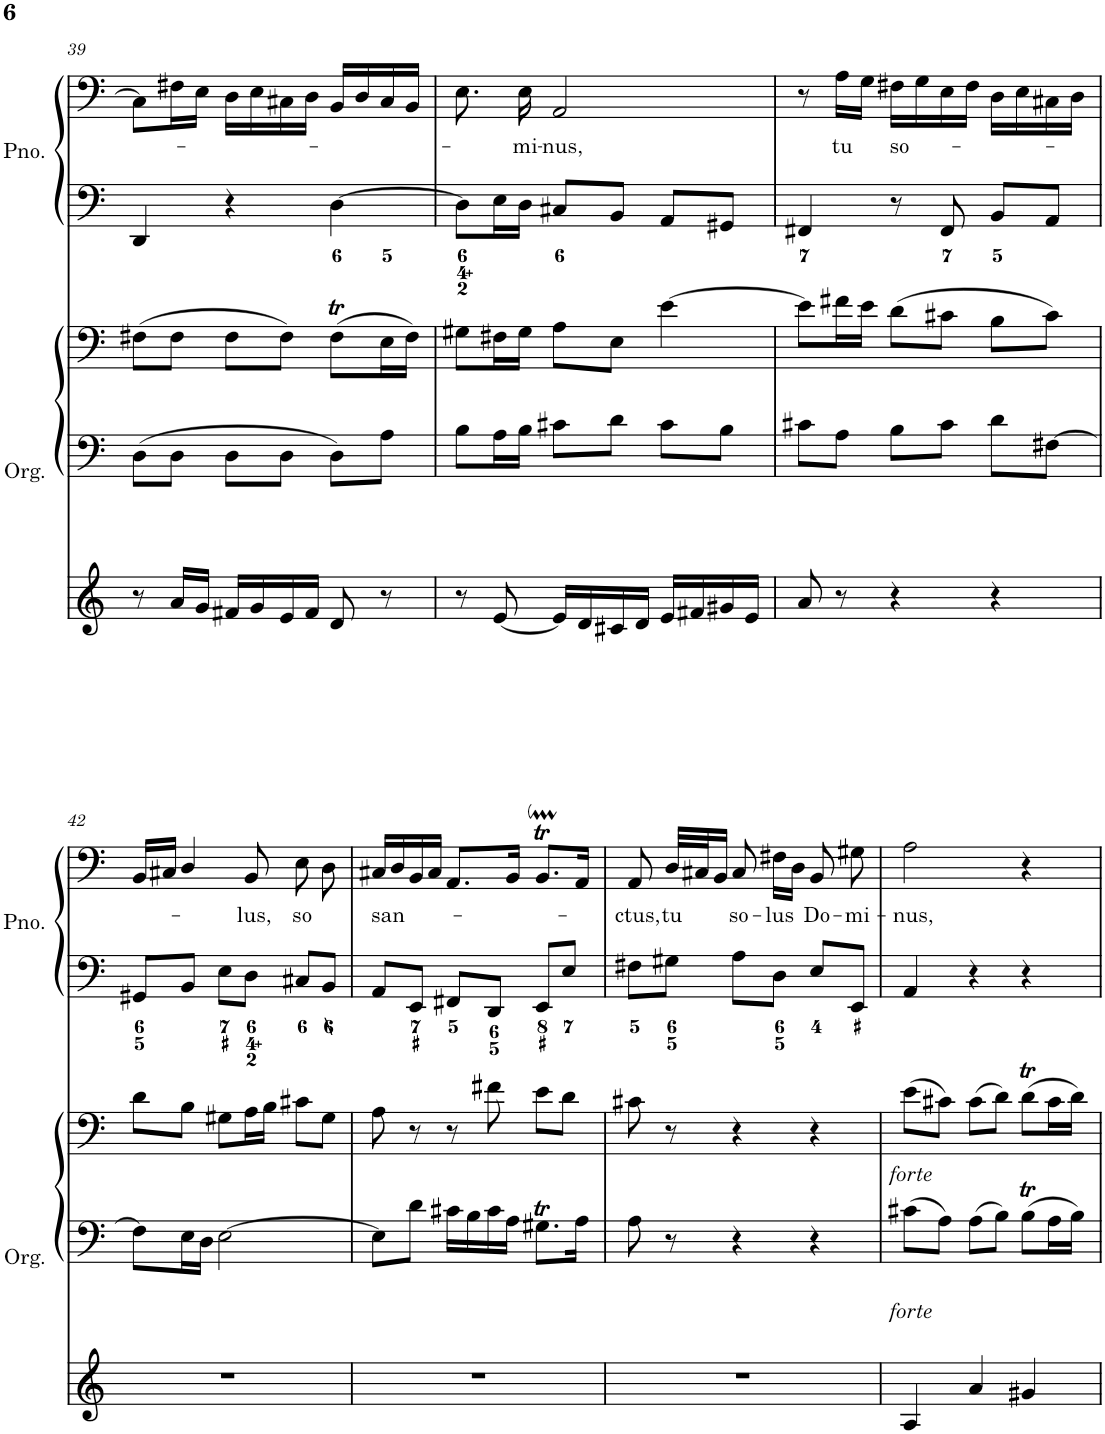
**kern	**kern	**text	**kern	**dynam	**kern	**kern	**text
*part2	*part2	*part2	*part2	*part2	*part1	*part1	*part1
*staff5	*staff4	*staff4	*staff3	*staff3/4/5	*staff2	*staff1	*staff1
*I"Organ	*	*	*	*	*I"Piano	*	*
*I'Org.	*	*	*	*	*I'Pno.	*	*
!!LO:PB:g=z
*clefG2	*clefF4	*	*clefF4	*	*clefF4	*clefF4	*
*k[]	*k[]	*	*k[]	*	*k[]	*k[]	*
*M3/4	*M3/4	*	*M3/4	*	*M3/4	*M3/4	*
=39	=39	=39	=39	=39	=39	=39	=39
8r	8D\L	.	(8F#X\L	.	4DD/	8C#\L]	.
16a'/LL	8D\J	.	8F#\J	.	.	16F#X\L	.
16g'/JJ	.	.	.	.	.	16E\JJ	.
16f#X'/LL	8D\L	.	8F#\L	.	4r	16D\LL	.
16g'/	.	.	.	.	.	16E\	.
16e'/	8D\J	.	8F#\J)	.	.	16C#X\	.
16f#'/JJ	.	.	.	.	.	16D\JJ	.
8d/	8D\L	.	(8F#t\L	.	[4D\	16BB/LL	.
.	.	.	.	.	.	16D/	.
8r	8A\J	.	16E\L	.	.	16C#/	.
.	.	.	16F#\JJ)	.	.	16BB/JJ	.
=40	=40	=40	=40	=40	=40	=40	=40
8r	8B\L	.	8G#X\L	.	8D\L]	8.E\	.
[8e/	16A\L	.	16F#X\L	.	16E\L	.	.
!	!	!	!	!	!	!	!LO:LY:b
.	16B\JJ	.	16G#\JJ	.	16D\JJ	16E\	-mi-
!	!	!	!	!	!	!	!LO:LY:b
16e'/LL]	8c#X\L	.	8A\L	.	8C#X/L	2AA/	-nus,
16d'/	.	.	.	.	.	.	.
16c#X'/	8d\J	.	8E\J	.	8BB/J	.	.
16d'/JJ	.	.	.	.	.	.	.
16e'/LL	8c#\L	.	[4e\	.	8AA/L	.	.
16f#X'/	.	.	.	.	.	.	.
16g#X'/	8B\J	.	.	.	8GG#X/J	.	.
16e'/JJ	.	.	.	.	.	.	.
=41	=41	=41	=41	=41	=41	=41	=41
8a/	8c#X\L	.	8e\L]	.	4FF#X/	8r	.
!	!	!	!	!	!	!	!LO:LY:b
8r	8A\J	.	16f#X'\L	.	.	16A\LL	tu
.	.	.	16e'\JJ	.	.	16G\JJ	.
!	!	!	!	!	!	!	!LO:LY:b
4r	8B\L	.	(8d\L	.	8r	16F#X\LL	so-
.	.	.	.	.	.	16G\	.
.	8c#\J	.	8c#X\J	.	8FF#/	16E\	.
.	.	.	.	.	.	16F#\JJ	.
4r	8d\L	.	8B\L	.	8BB/L	16D\LL	.
.	.	.	.	.	.	16E\	.
.	[8F#X\J	.	8c#\J)	.	8AA/J	16C#X\	.
.	.	.	.	.	.	16D\JJ	.
!!LO:LB:g=z
=42	=42	=42	=42	=42	=42	=42	=42
2.r	8F#\L]	.	8d\L	.	8GG#X/L	16BB/LL	.
.	.	.	.	.	.	16C#X/JJ	.
.	16E'\L	.	8B\J	.	8BB/J	4D/	.
.	16D'\JJ	.	.	.	.	.	.
.	[2E\	.	8G#X\L	.	8E\L	.	.
!	!	!	!	!	!	!	!LO:LY:b
.	.	.	16A'\L	.	8D\J	8BB/	lus,
.	.	.	16B'\JJ	.	.	.	.
!	!	!	!	!	!	!	!LO:LY:b
.	.	.	8c#X\L	.	8C#X/L	8E\	so
.	.	.	8G#\J	.	8BB/J	8D\	.
=43	=43	=43	=43	=43	=43	=43	=43
!	!	!	!	!	!	!	!LO:LY:b
2.r	8E\L]	.	8A\	.	8AA/L	16C#X/LL	san-
.	.	.	.	.	.	16D/	.
!	!	!LO:LY:b	!	!	!	!	!
.	8d\J	.	8r	.	8EE/J	16BB/	.
.	.	.	.	.	.	16C#/JJ	.
.	16c#X'\LL	.	8r	.	8FF#X/L	8.AA/L	.
.	16B'\	.	.	.	.	.	.
.	16c#'\	.	8f#X\	.	8DD/J	.	.
.	16A'\JJ	.	.	.	.	16BB/Jk	.
.	8.G#Xt\L	.	8e\L	.	8EE/L	8.BBtm/L	.
.	.	.	8d\J	.	8E/J	.	.
.	16A\Jk	.	.	.	.	16AA/Jk	.
=44	=44	=44	=44	=44	=44	=44	=44
!	!	!	!	!	!	!	!LO:LY:b
2.r	8A\	.	8c#X\	.	8F#X\L	8AA/	-ctus,
!	!	!	!	!	!	!	!LO:LY:b
.	8r	.	8r	.	8G#X\J	32D/LLL	tu
.	.	.	.	.	.	32C#X/J	.
.	.	.	.	.	.	16BB/JJ	.
!	!	!	!	!	!	!	!LO:LY:b
.	4r	.	4r	.	8A\L	8C#/	so-
!	!	!	!	!	!	!	!LO:LY:b
.	.	.	.	.	8D\J	16F#X\LL	-lus
.	.	.	.	.	.	16D\JJ	.
!	!	!	!	!	!	!	!LO:LY:b
.	4r	.	4r	.	8E/L	8BB/	Do-
!	!	!	!	!	!	!	!LO:LY:b
.	.	.	.	.	8EE/J	8G#X\	-mi-
=45	=45	=45	=45	=45	=45	=45	=45
!	!	!	!	!LO:DY:b=2	!	!	!LO:LY:b
!	!	!	!	!LO:DY:n=1:b	!	!	!
8.A/	8c#X\L	.	(8e\L	other-dynamics other-dynamics	4AA/	2A\	-nus,
.	8A'<\J	.	8c#X'<\J)	.	.	.	.
16ryy	.	.	.	.	.	.	.
4a/	8A\L	.	(8c#\L	.	4r	.	.
.	8B\J	.	8d\J)	.	.	.	.
4g#X/	8Bt\L	.	(8dT\L	.	4r	4r	.
.	16A\L	.	16c#\L	.	.	.	.
.	16B\JJ	.	16d\JJ)	.	.	.	.
=	=	=	=	=	=	=	=
*-	*-	*-	*-	*-	*-	*-	*-
